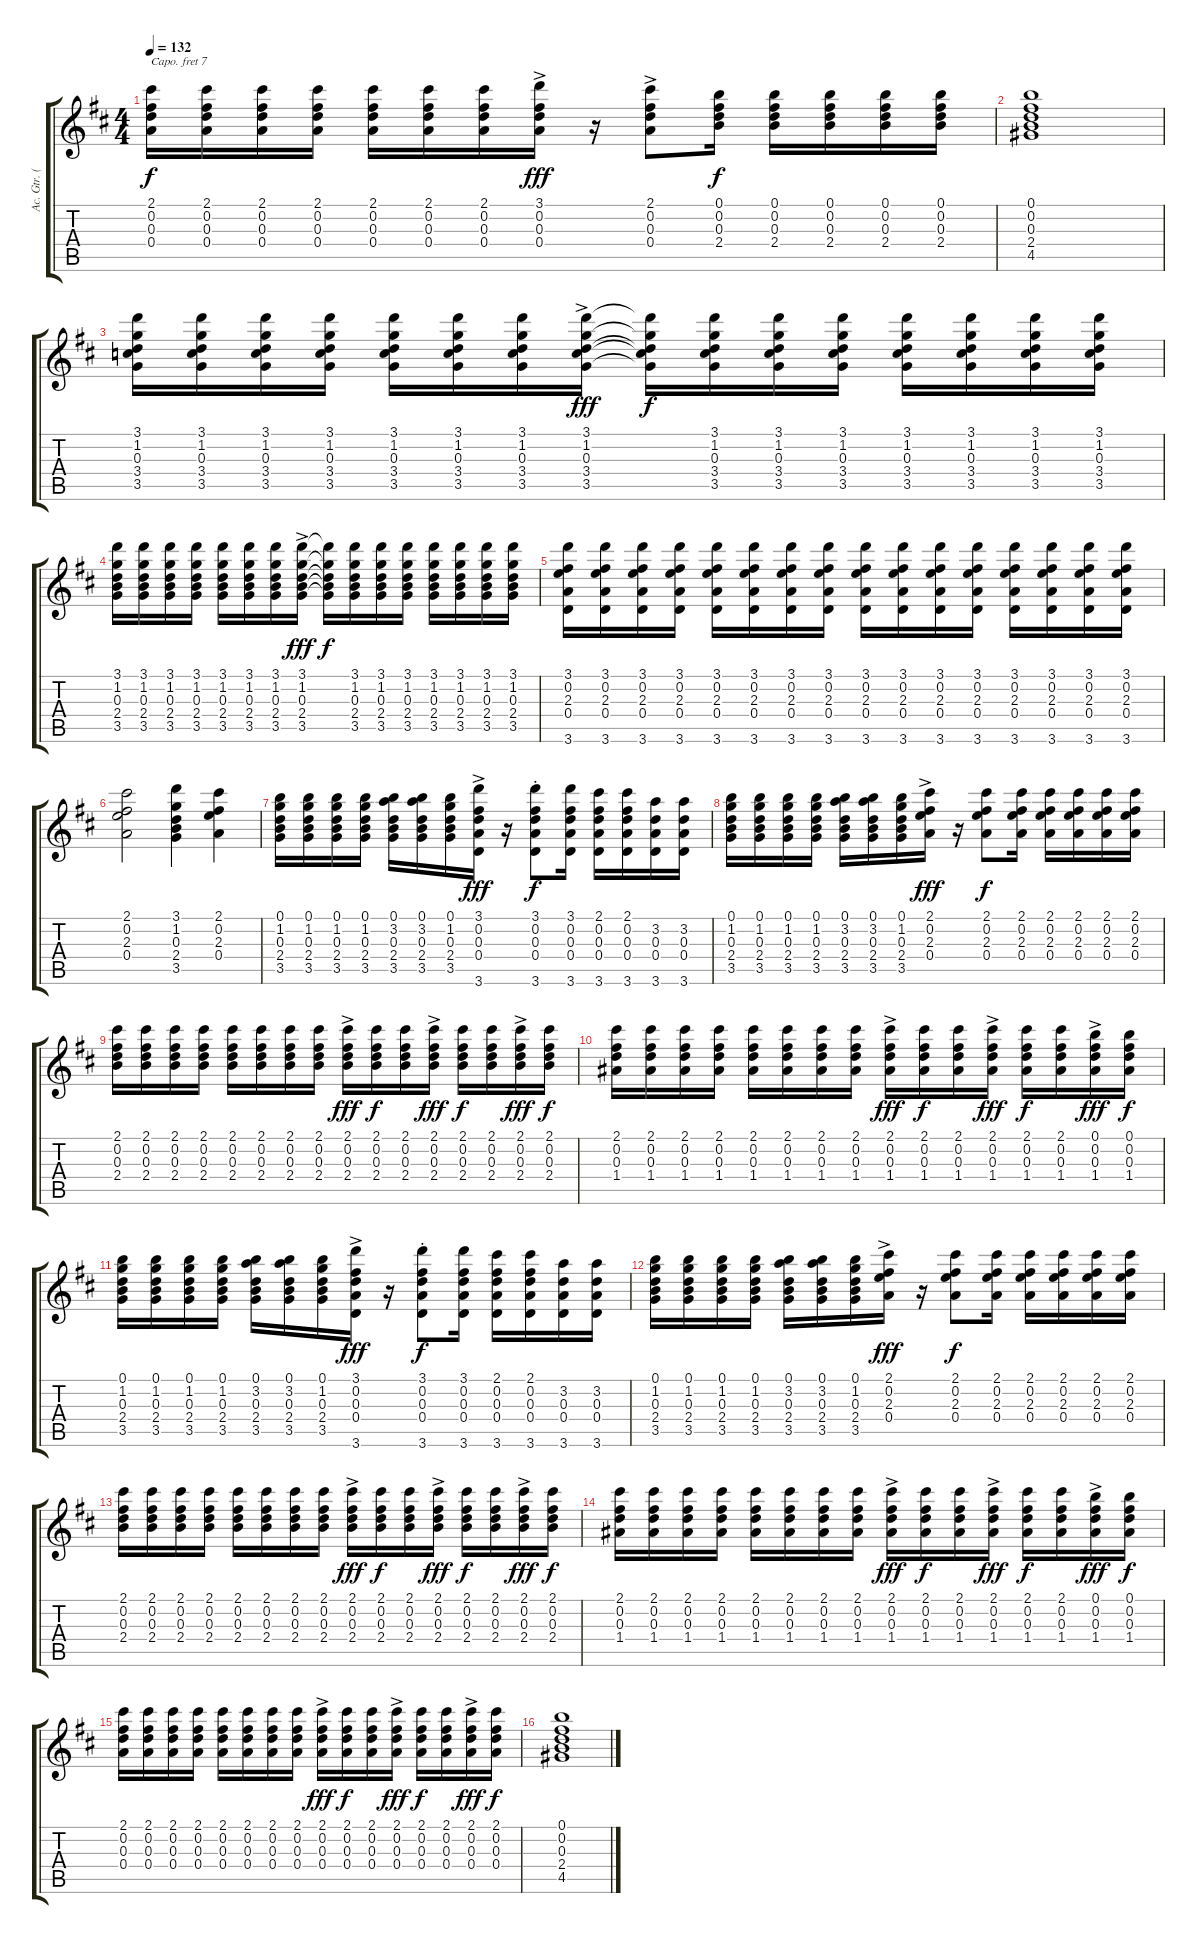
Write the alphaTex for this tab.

\track ("Ac. Gtr. (Capo 7)" "Ac. Gtr. (") {instrument acousticguitarnylon}
\staff {score tabs}
\capo 7
\tuning (E4 B3 G3 D3 A2 E2) {hide}
\ts (4 4)
\tempo 132
\clef g2
\ks d
(2.1 0.2 0.3 0.4).16{dy f} (2.1 0.2 0.3 0.4).16 (2.1 0.2 0.3 0.4).16 (2.1 0.2 0.3 0.4).16 (2.1 0.2 0.3 0.4).16 (2.1 0.2 0.3 0.4).16 (2.1 0.2 0.3 0.4).16 (3.1{ac} 0.2{ac} 0.3{ac} 0.4{ac}).16{dy fff} r.16 (2.1{ac} 0.2{ac} 0.3{ac} 0.4{ac}).8 (0.1 0.2 0.3 2.4).16{dy f} (0.1 0.2 0.3 2.4).16 (0.1 0.2 0.3 2.4).16 (0.1 0.2 0.3 2.4).16 (0.1 0.2 0.3 2.4).16 |
(0.1 0.2 0.3 2.4 4.5).1 |
(3.1 1.2 0.3 3.4 3.5).16 (3.1 1.2 0.3 3.4 3.5).16 (3.1 1.2 0.3 3.4 3.5).16 (3.1 1.2 0.3 3.4 3.5).16 (3.1 1.2 0.3 3.4 3.5).16 (3.1 1.2 0.3 3.4 3.5).16 (3.1 1.2 0.3 3.4 3.5).16 (3.1{ac} 1.2{ac} 0.3{ac} 3.4{ac} 3.5{ac}).16{dy fff} (3.1{t} 1.2{t} 0.3{t} 3.4{t} 3.5{t}).16{dy f} (3.1 1.2 0.3 3.4 3.5).16 (3.1 1.2 0.3 3.4 3.5).16 (3.1 1.2 0.3 3.4 3.5).16 (3.1 1.2 0.3 3.4 3.5).16 (3.1 1.2 0.3 3.4 3.5).16 (3.1 1.2 0.3 3.4 3.5).16 (3.1 1.2 0.3 3.4 3.5).16 |
(3.1 1.2 0.3 2.4 3.5).16 (3.1 1.2 0.3 2.4 3.5).16 (3.1 1.2 0.3 2.4 3.5).16 (3.1 1.2 0.3 2.4 3.5).16 (3.1 1.2 0.3 2.4 3.5).16 (3.1 1.2 0.3 2.4 3.5).16 (3.1 1.2 0.3 2.4 3.5).16 (3.1{ac} 1.2{ac} 0.3{ac} 2.4{ac} 3.5{ac}).16{dy fff} (3.1{t} 1.2{t} 0.3{t} 2.4{t} 3.5{t}).16{dy f} (3.1 1.2 0.3 2.4 3.5).16 (3.1 1.2 0.3 2.4 3.5).16 (3.1 1.2 0.3 2.4 3.5).16 (3.1 1.2 0.3 2.4 3.5).16 (3.1 1.2 0.3 2.4 3.5).16 (3.1 1.2 0.3 2.4 3.5).16 (3.1 1.2 0.3 2.4 3.5).16 |
(3.1 0.2 2.3 0.4 3.6).16 (3.1 0.2 2.3 0.4 3.6).16 (3.1 0.2 2.3 0.4 3.6).16 (3.1 0.2 2.3 0.4 3.6).16 (3.1 0.2 2.3 0.4 3.6).16 (3.1 0.2 2.3 0.4 3.6).16 (3.1 0.2 2.3 0.4 3.6).16 (3.1 0.2 2.3 0.4 3.6).16 (3.1 0.2 2.3 0.4 3.6).16 (3.1 0.2 2.3 0.4 3.6).16 (3.1 0.2 2.3 0.4 3.6).16 (3.1 0.2 2.3 0.4 3.6).16 (3.1 0.2 2.3 0.4 3.6).16 (3.1 0.2 2.3 0.4 3.6).16 (3.1 0.2 2.3 0.4 3.6).16 (3.1 0.2 2.3 0.4 3.6).16 |
(2.1 0.2 2.3 0.4).2 (3.1 1.2 0.3 2.4 3.5).4 (2.1 0.2 2.3 0.4).4 |
(0.1 1.2 0.3 2.4 3.5).16 (0.1 1.2 0.3 2.4 3.5).16 (0.1 1.2 0.3 2.4 3.5).16 (0.1 1.2 0.3 2.4 3.5).16 (0.1 3.2 0.3 2.4 3.5).16 (0.1 3.2 0.3 2.4 3.5).16 (0.1 1.2 0.3 2.4 3.5).16 (3.1{ac} 0.2{ac} 0.3{ac} 0.4{ac} 3.6{ac}).16{dy fff} r.16 (3.1{st} 0.2{st} 0.3{st} 0.4{st} 3.6{st}).8{dy f} (3.1 0.2 0.3 0.4 3.6).16 (2.1 0.2 0.3 0.4 3.6).16 (2.1 0.2 0.3 0.4 3.6).16 (3.2 0.3 0.4 3.6).16 (3.2 0.3 0.4 3.6).16 |
(0.1 1.2 0.3 2.4 3.5).16 (0.1 1.2 0.3 2.4 3.5).16 (0.1 1.2 0.3 2.4 3.5).16 (0.1 1.2 0.3 2.4 3.5).16 (0.1 3.2 0.3 2.4 3.5).16 (0.1 3.2 0.3 2.4 3.5).16 (0.1 1.2 0.3 2.4 3.5).16 (2.1{ac} 0.2{ac} 2.3{ac} 0.4{ac}).16{dy fff} r.16 (2.1 0.2 2.3 0.4).8{dy f} (2.1 0.2 2.3 0.4).16 (2.1 0.2 2.3 0.4).16 (2.1 0.2 2.3 0.4).16 (2.1 0.2 2.3 0.4).16 (2.1 0.2 2.3 0.4).16 |
(2.1 0.2 0.3 2.4).16 (2.1 0.2 0.3 2.4).16 (2.1 0.2 0.3 2.4).16 (2.1 0.2 0.3 2.4).16 (2.1 0.2 0.3 2.4).16 (2.1 0.2 0.3 2.4).16 (2.1 0.2 0.3 2.4).16 (2.1 0.2 0.3 2.4).16 (2.1{ac} 0.2{ac} 0.3{ac} 2.4{ac}).16{dy fff} (2.1 0.2 0.3 2.4).16{dy f} (2.1 0.2 0.3 2.4).16 (2.1{ac} 0.2{ac} 0.3{ac} 2.4{ac}).16{dy fff} (2.1 0.2 0.3 2.4).16{dy f} (2.1 0.2 0.3 2.4).16 (2.1{ac} 0.2{ac} 0.3{ac} 2.4{ac}).16{dy fff} (2.1 0.2 0.3 2.4).16{dy f} |
(2.1 0.2 0.3 1.4).16 (2.1 0.2 0.3 1.4).16 (2.1 0.2 0.3 1.4).16 (2.1 0.2 0.3 1.4).16 (2.1 0.2 0.3 1.4).16 (2.1 0.2 0.3 1.4).16 (2.1 0.2 0.3 1.4).16 (2.1 0.2 0.3 1.4).16 (2.1{ac} 0.2{ac} 0.3{ac} 1.4{ac}).16{dy fff} (2.1 0.2 0.3 1.4).16{dy f} (2.1 0.2 0.3 1.4).16 (2.1{ac} 0.2{ac} 0.3{ac} 1.4{ac}).16{dy fff} (2.1 0.2 0.3 1.4).16{dy f} (2.1 0.2 0.3 1.4).16 (0.1{ac} 0.2{ac} 0.3{ac} 1.4{ac}).16{dy fff} (0.1 0.2 0.3 1.4).16{dy f} |
(0.1 1.2 0.3 2.4 3.5).16 (0.1 1.2 0.3 2.4 3.5).16 (0.1 1.2 0.3 2.4 3.5).16 (0.1 1.2 0.3 2.4 3.5).16 (0.1 3.2 0.3 2.4 3.5).16 (0.1 3.2 0.3 2.4 3.5).16 (0.1 1.2 0.3 2.4 3.5).16 (3.1{ac} 0.2{ac} 0.3{ac} 0.4{ac} 3.6{ac}).16{dy fff} r.16 (3.1{st} 0.2{st} 0.3{st} 0.4{st} 3.6{st}).8{dy f} (3.1 0.2 0.3 0.4 3.6).16 (2.1 0.2 0.3 0.4 3.6).16 (2.1 0.2 0.3 0.4 3.6).16 (3.2 0.3 0.4 3.6).16 (3.2 0.3 0.4 3.6).16 |
(0.1 1.2 0.3 2.4 3.5).16 (0.1 1.2 0.3 2.4 3.5).16 (0.1 1.2 0.3 2.4 3.5).16 (0.1 1.2 0.3 2.4 3.5).16 (0.1 3.2 0.3 2.4 3.5).16 (0.1 3.2 0.3 2.4 3.5).16 (0.1 1.2 0.3 2.4 3.5).16 (2.1{ac} 0.2{ac} 2.3{ac} 0.4{ac}).16{dy fff} r.16 (2.1 0.2 2.3 0.4).8{dy f} (2.1 0.2 2.3 0.4).16 (2.1 0.2 2.3 0.4).16 (2.1 0.2 2.3 0.4).16 (2.1 0.2 2.3 0.4).16 (2.1 0.2 2.3 0.4).16 |
(2.1 0.2 0.3 2.4).16 (2.1 0.2 0.3 2.4).16 (2.1 0.2 0.3 2.4).16 (2.1 0.2 0.3 2.4).16 (2.1 0.2 0.3 2.4).16 (2.1 0.2 0.3 2.4).16 (2.1 0.2 0.3 2.4).16 (2.1 0.2 0.3 2.4).16 (2.1{ac} 0.2{ac} 0.3{ac} 2.4{ac}).16{dy fff} (2.1 0.2 0.3 2.4).16{dy f} (2.1 0.2 0.3 2.4).16 (2.1{ac} 0.2{ac} 0.3{ac} 2.4{ac}).16{dy fff} (2.1 0.2 0.3 2.4).16{dy f} (2.1 0.2 0.3 2.4).16 (2.1{ac} 0.2{ac} 0.3{ac} 2.4{ac}).16{dy fff} (2.1 0.2 0.3 2.4).16{dy f} |
(2.1 0.2 0.3 1.4).16 (2.1 0.2 0.3 1.4).16 (2.1 0.2 0.3 1.4).16 (2.1 0.2 0.3 1.4).16 (2.1 0.2 0.3 1.4).16 (2.1 0.2 0.3 1.4).16 (2.1 0.2 0.3 1.4).16 (2.1 0.2 0.3 1.4).16 (2.1{ac} 0.2{ac} 0.3{ac} 1.4{ac}).16{dy fff} (2.1 0.2 0.3 1.4).16{dy f} (2.1 0.2 0.3 1.4).16 (2.1{ac} 0.2{ac} 0.3{ac} 1.4{ac}).16{dy fff} (2.1 0.2 0.3 1.4).16{dy f} (2.1 0.2 0.3 1.4).16 (0.1{ac} 0.2{ac} 0.3{ac} 1.4{ac}).16{dy fff} (0.1 0.2 0.3 1.4).16{dy f} |
(2.1 0.2 0.3 0.4).16 (2.1 0.2 0.3 0.4).16 (2.1 0.2 0.3 0.4).16 (2.1 0.2 0.3 0.4).16 (2.1 0.2 0.3 0.4).16 (2.1 0.2 0.3 0.4).16 (2.1 0.2 0.3 0.4).16 (2.1 0.2 0.3 0.4).16 (2.1{ac} 0.2{ac} 0.3{ac} 0.4{ac}).16{dy fff} (2.1 0.2 0.3 0.4).16{dy f} (2.1 0.2 0.3 0.4).16 (2.1{ac} 0.2{ac} 0.3{ac} 0.4{ac}).16{dy fff} (2.1 0.2 0.3 0.4).16{dy f} (2.1 0.2 0.3 0.4).16 (2.1{ac} 0.2{ac} 0.3{ac} 0.4{ac}).16{dy fff} (2.1 0.2 0.3 0.4).16{dy f} |
(0.1 0.2 0.3 2.4 4.5).1
